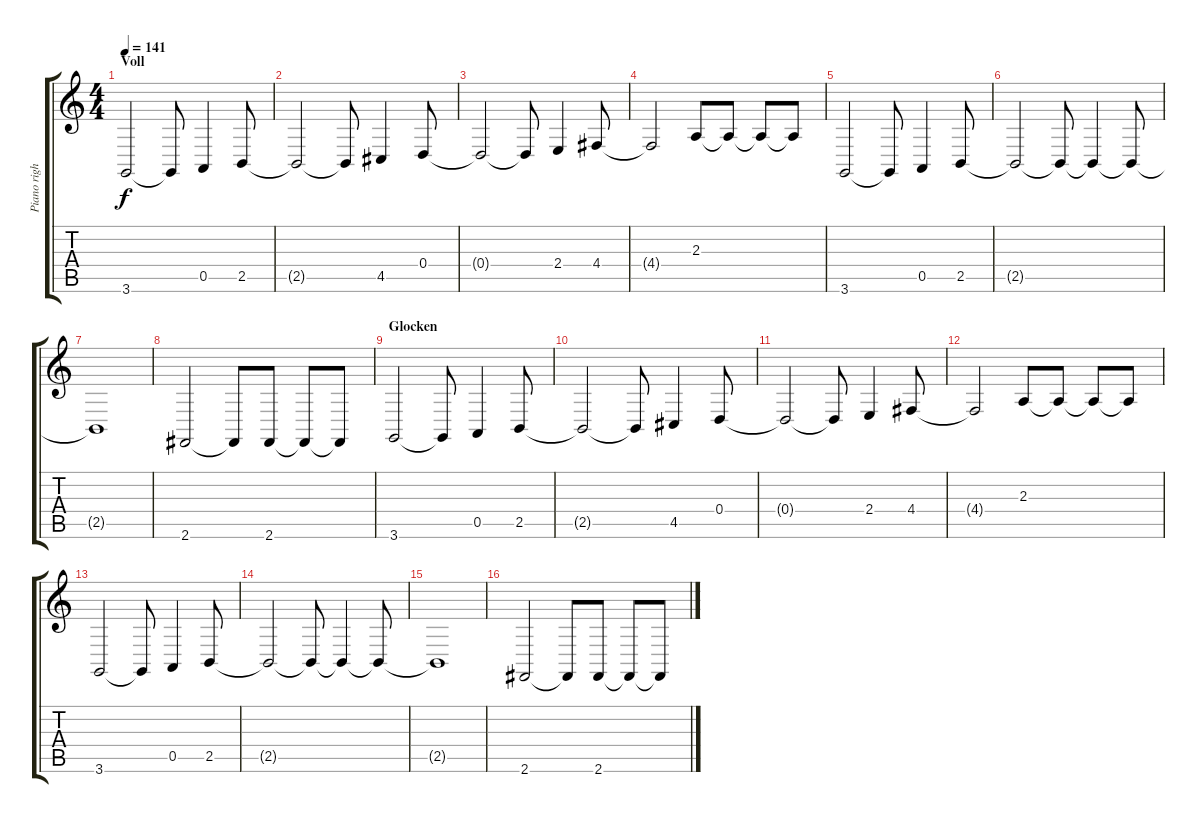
\track ("Piano right Hand" "Piano righ") {instrument acousticgrandpiano}
\staff {score tabs}
\tuning (E4 B3 G3 D3 A2 E2) {hide}
\ts (4 4)
\section ("" "Voll")
\tempo 141
\clef g2
\ks c
3.6.2{dy f} 3.6{t}.8 0.5.4 2.5.8 |
2.5{t}.2 2.5{t}.8 4.5.4 0.4.8 |
0.4{t}.2 0.4{t}.8 2.4.4 4.4.8 |
4.4{t}.2 2.3.8 2.3{t}.8 2.3{t}.8 2.3{t}.8 |
3.6.2 3.6{t}.8 0.5.4 2.5.8 |
2.5{t}.2 2.5{t}.8 2.5{t}.4 2.5{t}.8 |
2.5{t}.1 |
2.6.2 2.6{t}.8 2.6.8 2.6{t}.8 2.6{t}.8 |
\section ("" "Glocken")
3.6.2 3.6{t}.8 0.5.4 2.5.8 |
2.5{t}.2 2.5{t}.8 4.5.4 0.4.8 |
0.4{t}.2 0.4{t}.8 2.4.4 4.4.8 |
4.4{t}.2 2.3.8 2.3{t}.8 2.3{t}.8 2.3{t}.8 |
3.6.2 3.6{t}.8 0.5.4 2.5.8 |
2.5{t}.2 2.5{t}.8 2.5{t}.4 2.5{t}.8 |
2.5{t}.1 |
2.6.2 2.6{t}.8 2.6.8 2.6{t}.8 2.6{t}.8
